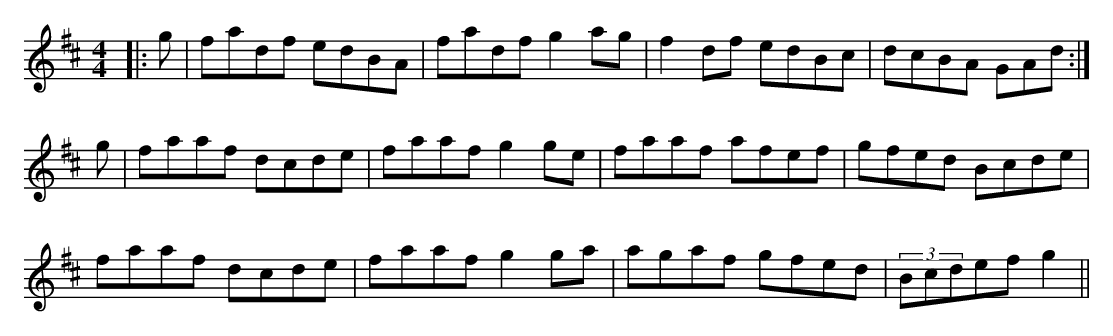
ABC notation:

X:1
M:4/4
K:D
|:g|fadf edBA|fadf g2ag|f2df edBc|dcBA GAd:|
g|faaf dcde|faaf g2ge|faaf afef|gfed Bcde|
faaf dcde|faaf g2ga|agaf gfed|(3Bcdef g2||
